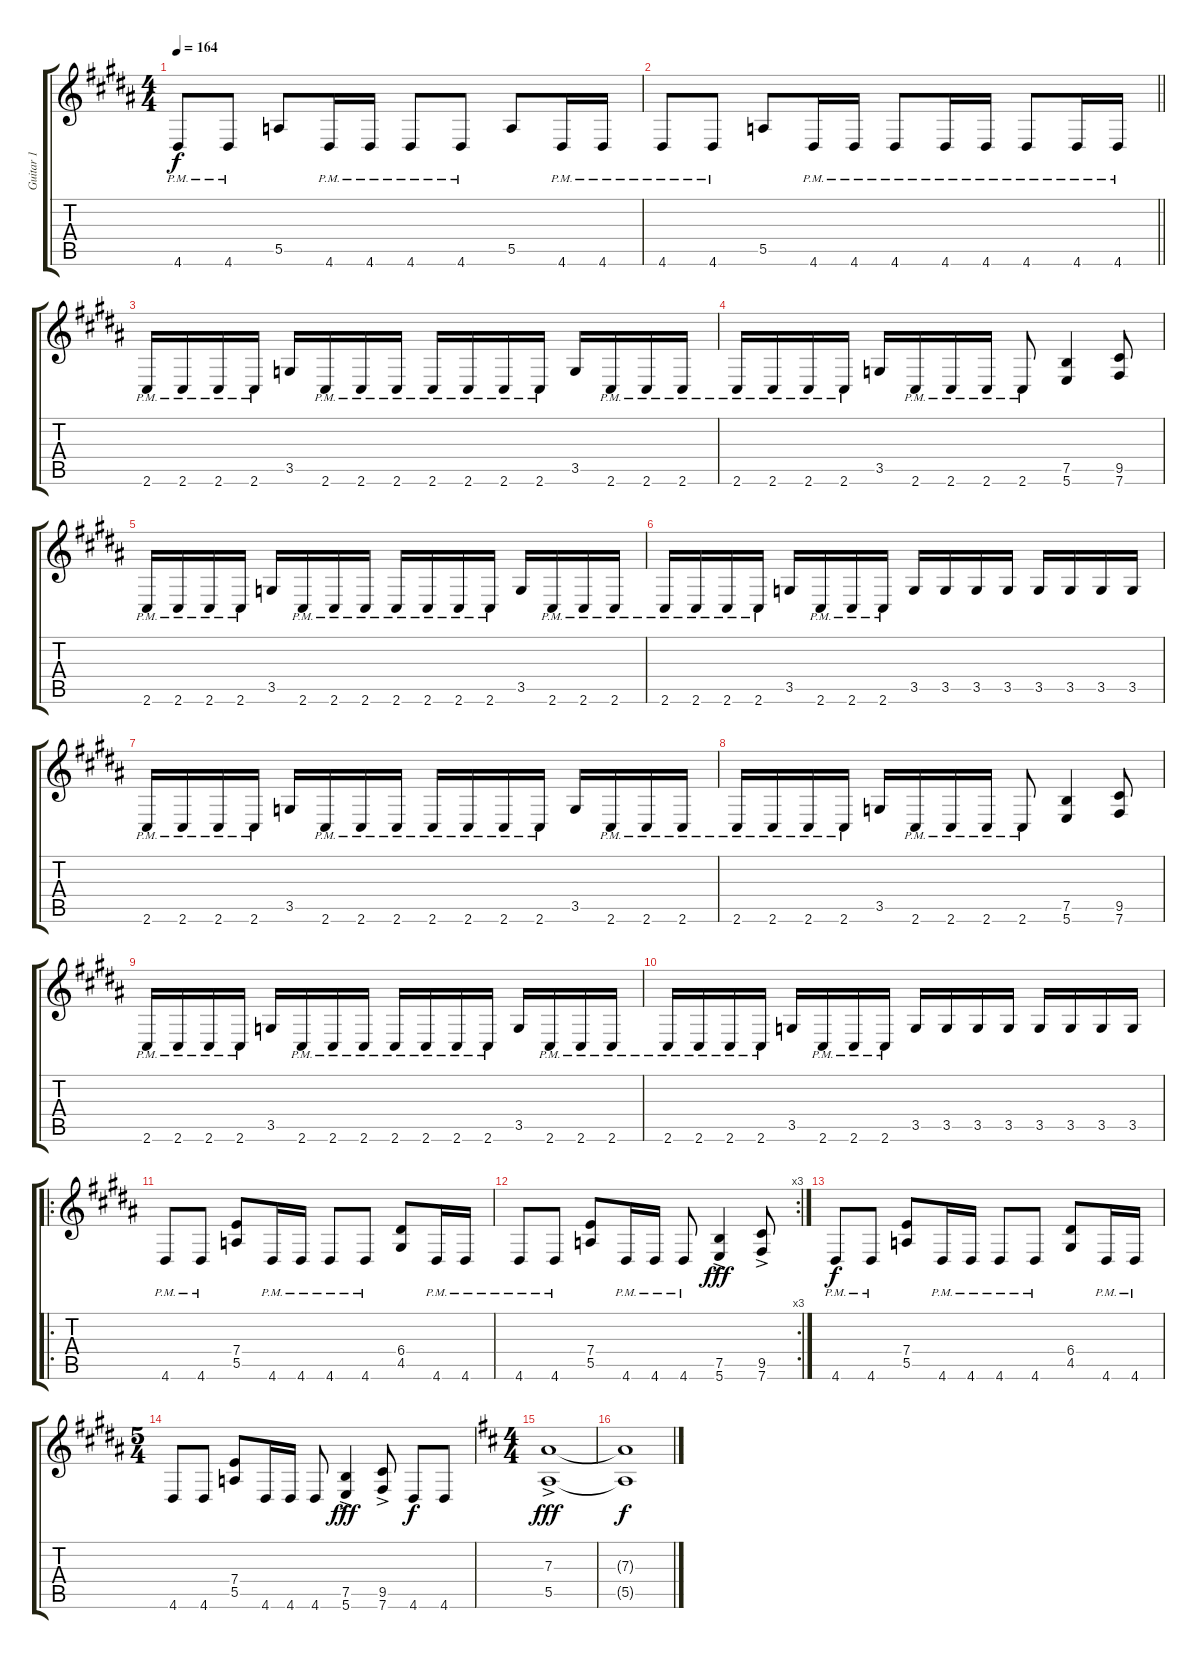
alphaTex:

\track ("Guitar 1" "Guitar 1") {instrument overdrivenguitar}
\staff {score tabs}
\tuning (B3 Gb3 D3 A2 E2 B1) {hide}
\ts (4 4)
\tempo 164
\clef g2
\ks g#minor
4.6{pm}.8{dy f} 4.6{pm}.8 5.5.8 4.6{pm}.16 4.6{pm}.16 4.6{pm}.8 4.6{pm}.8 5.5.8 4.6{pm}.16 4.6{pm}.16 |
\barLineRight lightlight
4.6{pm}.8 4.6{pm}.8 5.5.8 4.6{pm}.16 4.6{pm}.16 4.6{pm}.8 4.6{pm}.16 4.6{pm}.16 4.6{pm}.8 4.6{pm}.16 4.6{pm}.16 |
2.6{pm}.16 2.6{pm}.16 2.6{pm}.16 2.6{pm}.16 3.5.16 2.6{pm}.16 2.6{pm}.16 2.6{pm}.16 2.6{pm}.16 2.6{pm}.16 2.6{pm}.16 2.6{pm}.16 3.5.16 2.6{pm}.16 2.6{pm}.16 2.6{pm}.16 |
2.6{pm}.16 2.6{pm}.16 2.6{pm}.16 2.6{pm}.16 3.5.16 2.6{pm}.16 2.6{pm}.16 2.6{pm}.16 2.6{pm}.8 (7.5 5.6).4 (9.5 7.6).8 |
2.6{pm}.16 2.6{pm}.16 2.6{pm}.16 2.6{pm}.16 3.5.16 2.6{pm}.16 2.6{pm}.16 2.6{pm}.16 2.6{pm}.16 2.6{pm}.16 2.6{pm}.16 2.6{pm}.16 3.5.16 2.6{pm}.16 2.6{pm}.16 2.6{pm}.16 |
2.6{pm}.16 2.6{pm}.16 2.6{pm}.16 2.6{pm}.16 3.5.16 2.6{pm}.16 2.6{pm}.16 2.6{pm}.16 3.5.16 3.5.16 3.5.16 3.5.16 3.5.16 3.5.16 3.5.16 3.5.16 |
2.6{pm}.16 2.6{pm}.16 2.6{pm}.16 2.6{pm}.16 3.5.16 2.6{pm}.16 2.6{pm}.16 2.6{pm}.16 2.6{pm}.16 2.6{pm}.16 2.6{pm}.16 2.6{pm}.16 3.5.16 2.6{pm}.16 2.6{pm}.16 2.6{pm}.16 |
2.6{pm}.16 2.6{pm}.16 2.6{pm}.16 2.6{pm}.16 3.5.16 2.6{pm}.16 2.6{pm}.16 2.6{pm}.16 2.6{pm}.8 (7.5 5.6).4 (9.5 7.6).8 |
2.6{pm}.16 2.6{pm}.16 2.6{pm}.16 2.6{pm}.16 3.5.16 2.6{pm}.16 2.6{pm}.16 2.6{pm}.16 2.6{pm}.16 2.6{pm}.16 2.6{pm}.16 2.6{pm}.16 3.5.16 2.6{pm}.16 2.6{pm}.16 2.6{pm}.16 |
2.6{pm}.16 2.6{pm}.16 2.6{pm}.16 2.6{pm}.16 3.5.16 2.6{pm}.16 2.6{pm}.16 2.6{pm}.16 3.5.16 3.5.16 3.5.16 3.5.16 3.5.16 3.5.16 3.5.16 3.5.16 |
\ro
4.6{pm}.8 4.6{pm}.8 (7.4 5.5).8 4.6{pm}.16 4.6{pm}.16 4.6{pm}.8 4.6{pm}.8 (6.4 4.5).8 4.6{pm}.16 4.6{pm}.16 |
\rc 3
4.6{pm}.8 4.6{pm}.8 (7.4 5.5).8 4.6{pm}.16 4.6{pm}.16 4.6{pm}.8 (7.5{ac} 5.6{ac}).4{dy fff} (9.5{ac} 7.6{ac}).8 |
4.6{pm}.8{dy f} 4.6{pm}.8 (7.4 5.5).8 4.6{pm}.16 4.6{pm}.16 4.6{pm}.8 4.6{pm}.8 (6.4 4.5).8 4.6{pm}.16 4.6{pm}.16 |
\ts (5 4)
4.6.8 4.6.8 (7.4 5.5).8 4.6.16 4.6.16 4.6.8 (7.5{ac} 5.6{ac}).4{dy fff} (9.5{ac} 7.6{ac}).8 4.6.8{dy f} 4.6.8 |
\ts (4 4)
\ks bminor
(7.3 5.5{ac}).1{dy fff} |
(7.3{t} 5.5{t}).1{dy f}
